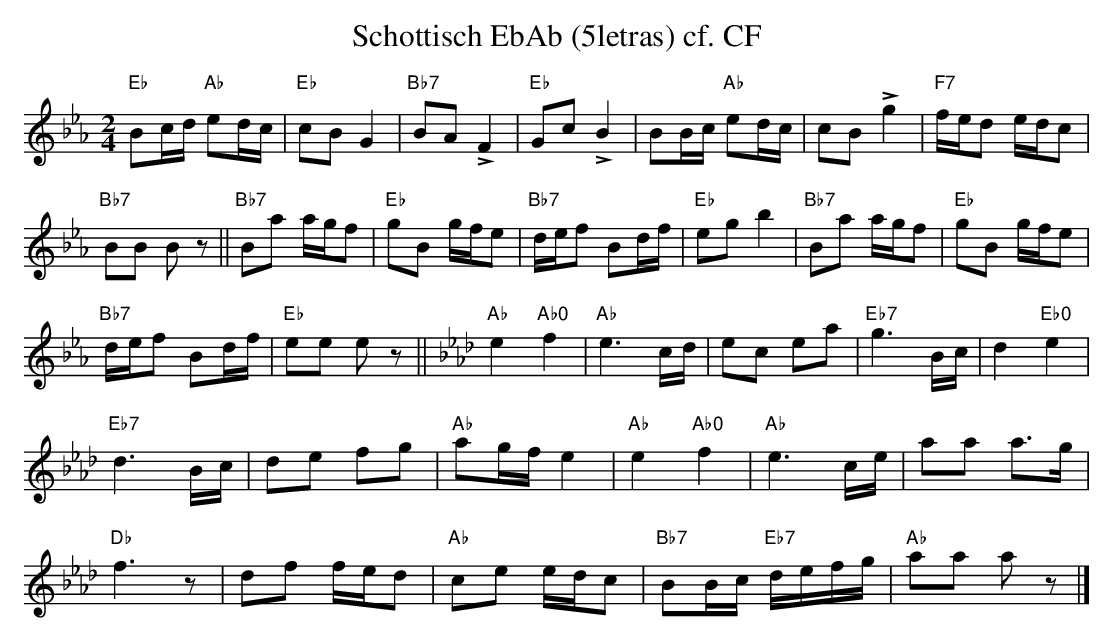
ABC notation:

X:1
T:Schottisch EbAb (5letras) cf. CF
M:2/4
L:1/16
K:Ebmaj%%MIDI gchordon
"Eb"B2cd "Ab"e2dc | "Eb"c2B2G4 | "Bb7"B2A2!>!F4 | "Eb"G2c2!>!B4 | B2Bc "Ab"e2dc | c2B2 !>!g4 | "F7"fed2 edc2 |
"Bb7"B2B2 B2z2 || "Bb7"B2a2 agf2 | "Eb"g2B2 gfe2 | "Bb7"def2 B2df | "Eb"e2g2b4 | "Bb7"B2a2 agf2 | "Eb"g2B2 gfe2 |
"Bb7"def2 B2df | "Eb"e2e2 e2z2 || [K:Abmaj] "Ab"e4"Ab0"f4 | "Ab"e6cd | e2c2 e2a2 | "Eb7"g6Bc | d4"Eb0"e4 |
"Eb7"d6Bc | d2e2 f2g2 | "Ab"a2gfe4 | "Ab"e4"Ab0"f4 | "Ab"e6ce | a2a2 a3g |
"Db"f6z2 | d2f2 fed2 | "Ab"c2e2 edc2 | "Bb7"B2Bc "Eb7"defg | "Ab"a2a2 a2z2 |]
